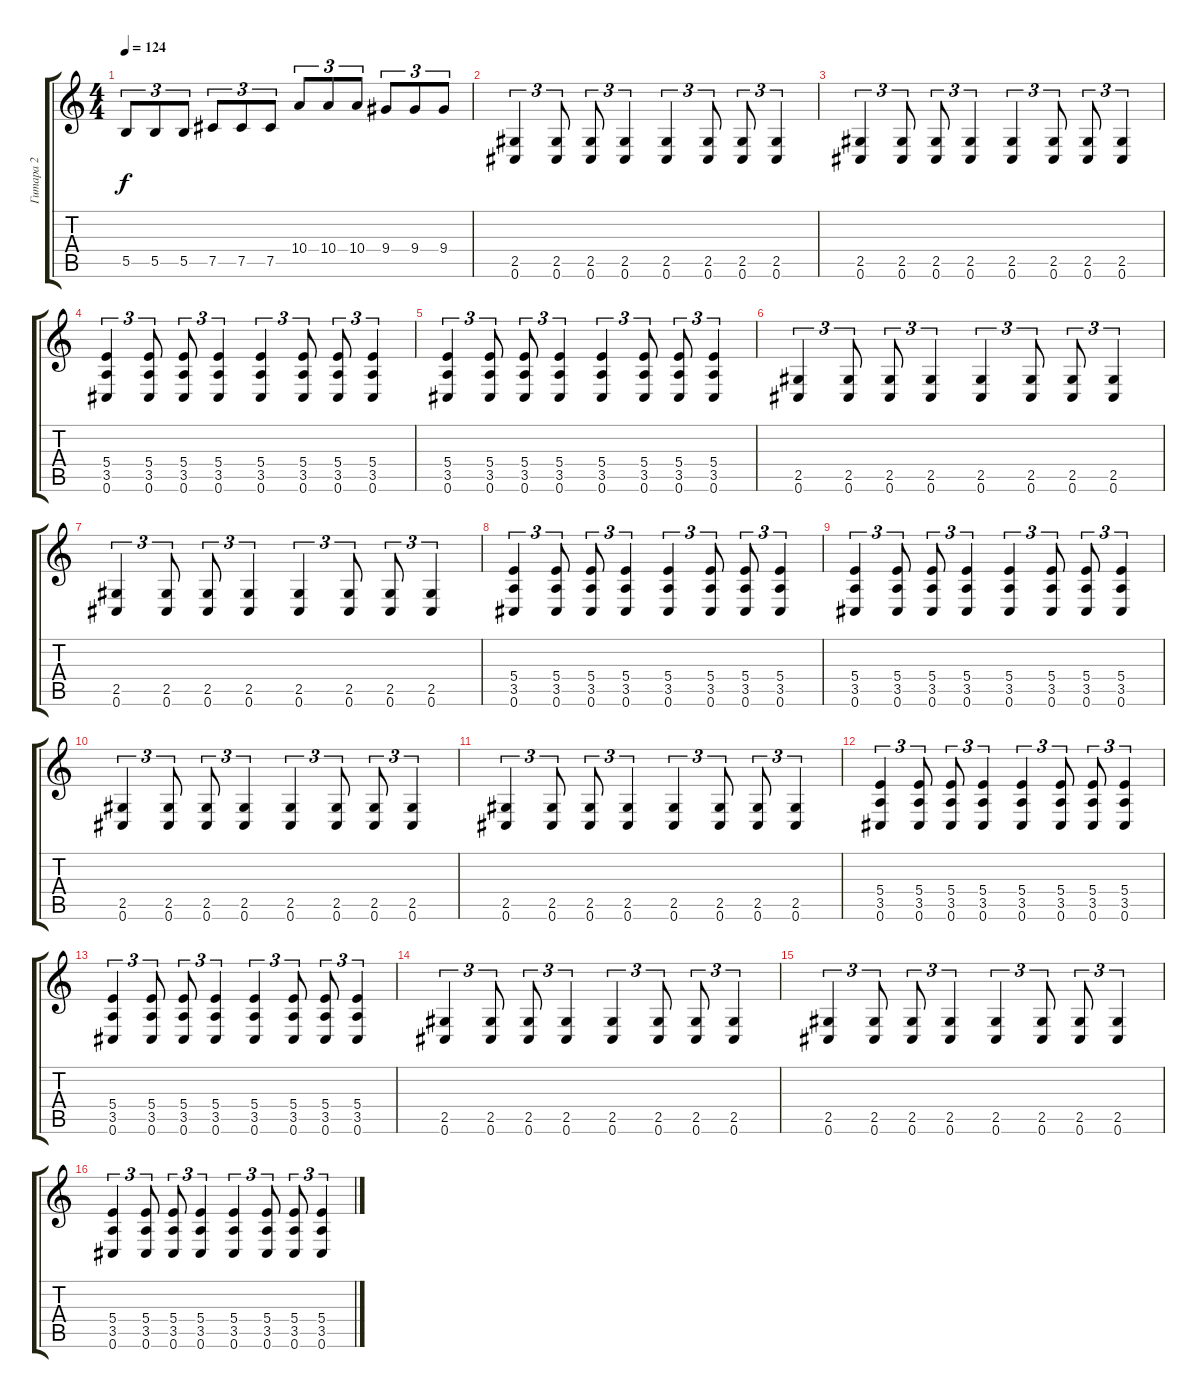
\track ("Гитара 2" "Гитара 2") {instrument distortionguitar}
\staff {score tabs}
\tuning (Db4 Ab3 E3 B2 Gb2 Db2) {hide}
\ts (4 4)
\tempo 124
\clef g2
\ks c
5.5.8{tu (3 2) dy f} 5.5.8{tu (3 2)} 5.5.8{tu (3 2)} 7.5.8{tu (3 2)} 7.5.8{tu (3 2)} 7.5.8{tu (3 2)} 10.4.8{tu (3 2)} 10.4.8{tu (3 2)} 10.4.8{tu (3 2)} 9.4.8{tu (3 2)} 9.4.8{tu (3 2)} 9.4.8{tu (3 2)} |
(2.5 0.6).4{tu (3 2)} (2.5 0.6).8{tu (3 2)} (2.5 0.6).8{tu (3 2)} (2.5 0.6).4{tu (3 2)} (2.5 0.6).4{tu (3 2)} (2.5 0.6).8{tu (3 2)} (2.5 0.6).8{tu (3 2)} (2.5 0.6).4{tu (3 2)} |
(2.5 0.6).4{tu (3 2)} (2.5 0.6).8{tu (3 2)} (2.5 0.6).8{tu (3 2)} (2.5 0.6).4{tu (3 2)} (2.5 0.6).4{tu (3 2)} (2.5 0.6).8{tu (3 2)} (2.5 0.6).8{tu (3 2)} (2.5 0.6).4{tu (3 2)} |
(5.4 3.5 0.6).4{tu (3 2)} (5.4 3.5 0.6).8{tu (3 2)} (5.4 3.5 0.6).8{tu (3 2)} (5.4 3.5 0.6).4{tu (3 2)} (5.4 3.5 0.6).4{tu (3 2)} (5.4 3.5 0.6).8{tu (3 2)} (5.4 3.5 0.6).8{tu (3 2)} (5.4 3.5 0.6).4{tu (3 2)} |
(5.4 3.5 0.6).4{tu (3 2)} (5.4 3.5 0.6).8{tu (3 2)} (5.4 3.5 0.6).8{tu (3 2)} (5.4 3.5 0.6).4{tu (3 2)} (5.4 3.5 0.6).4{tu (3 2)} (5.4 3.5 0.6).8{tu (3 2)} (5.4 3.5 0.6).8{tu (3 2)} (5.4 3.5 0.6).4{tu (3 2)} |
(2.5 0.6).4{tu (3 2)} (2.5 0.6).8{tu (3 2)} (2.5 0.6).8{tu (3 2)} (2.5 0.6).4{tu (3 2)} (2.5 0.6).4{tu (3 2)} (2.5 0.6).8{tu (3 2)} (2.5 0.6).8{tu (3 2)} (2.5 0.6).4{tu (3 2)} |
(2.5 0.6).4{tu (3 2)} (2.5 0.6).8{tu (3 2)} (2.5 0.6).8{tu (3 2)} (2.5 0.6).4{tu (3 2)} (2.5 0.6).4{tu (3 2)} (2.5 0.6).8{tu (3 2)} (2.5 0.6).8{tu (3 2)} (2.5 0.6).4{tu (3 2)} |
(5.4 3.5 0.6).4{tu (3 2)} (5.4 3.5 0.6).8{tu (3 2)} (5.4 3.5 0.6).8{tu (3 2)} (5.4 3.5 0.6).4{tu (3 2)} (5.4 3.5 0.6).4{tu (3 2)} (5.4 3.5 0.6).8{tu (3 2)} (5.4 3.5 0.6).8{tu (3 2)} (5.4 3.5 0.6).4{tu (3 2)} |
(5.4 3.5 0.6).4{tu (3 2)} (5.4 3.5 0.6).8{tu (3 2)} (5.4 3.5 0.6).8{tu (3 2)} (5.4 3.5 0.6).4{tu (3 2)} (5.4 3.5 0.6).4{tu (3 2)} (5.4 3.5 0.6).8{tu (3 2)} (5.4 3.5 0.6).8{tu (3 2)} (5.4 3.5 0.6).4{tu (3 2)} |
(2.5 0.6).4{tu (3 2)} (2.5 0.6).8{tu (3 2)} (2.5 0.6).8{tu (3 2)} (2.5 0.6).4{tu (3 2)} (2.5 0.6).4{tu (3 2)} (2.5 0.6).8{tu (3 2)} (2.5 0.6).8{tu (3 2)} (2.5 0.6).4{tu (3 2)} |
(2.5 0.6).4{tu (3 2)} (2.5 0.6).8{tu (3 2)} (2.5 0.6).8{tu (3 2)} (2.5 0.6).4{tu (3 2)} (2.5 0.6).4{tu (3 2)} (2.5 0.6).8{tu (3 2)} (2.5 0.6).8{tu (3 2)} (2.5 0.6).4{tu (3 2)} |
(5.4 3.5 0.6).4{tu (3 2)} (5.4 3.5 0.6).8{tu (3 2)} (5.4 3.5 0.6).8{tu (3 2)} (5.4 3.5 0.6).4{tu (3 2)} (5.4 3.5 0.6).4{tu (3 2)} (5.4 3.5 0.6).8{tu (3 2)} (5.4 3.5 0.6).8{tu (3 2)} (5.4 3.5 0.6).4{tu (3 2)} |
(5.4 3.5 0.6).4{tu (3 2)} (5.4 3.5 0.6).8{tu (3 2)} (5.4 3.5 0.6).8{tu (3 2)} (5.4 3.5 0.6).4{tu (3 2)} (5.4 3.5 0.6).4{tu (3 2)} (5.4 3.5 0.6).8{tu (3 2)} (5.4 3.5 0.6).8{tu (3 2)} (5.4 3.5 0.6).4{tu (3 2)} |
(2.5 0.6).4{tu (3 2)} (2.5 0.6).8{tu (3 2)} (2.5 0.6).8{tu (3 2)} (2.5 0.6).4{tu (3 2)} (2.5 0.6).4{tu (3 2)} (2.5 0.6).8{tu (3 2)} (2.5 0.6).8{tu (3 2)} (2.5 0.6).4{tu (3 2)} |
(2.5 0.6).4{tu (3 2)} (2.5 0.6).8{tu (3 2)} (2.5 0.6).8{tu (3 2)} (2.5 0.6).4{tu (3 2)} (2.5 0.6).4{tu (3 2)} (2.5 0.6).8{tu (3 2)} (2.5 0.6).8{tu (3 2)} (2.5 0.6).4{tu (3 2)} |
(5.4 3.5 0.6).4{tu (3 2)} (5.4 3.5 0.6).8{tu (3 2)} (5.4 3.5 0.6).8{tu (3 2)} (5.4 3.5 0.6).4{tu (3 2)} (5.4 3.5 0.6).4{tu (3 2)} (5.4 3.5 0.6).8{tu (3 2)} (5.4 3.5 0.6).8{tu (3 2)} (5.4 3.5 0.6).4{tu (3 2)}
